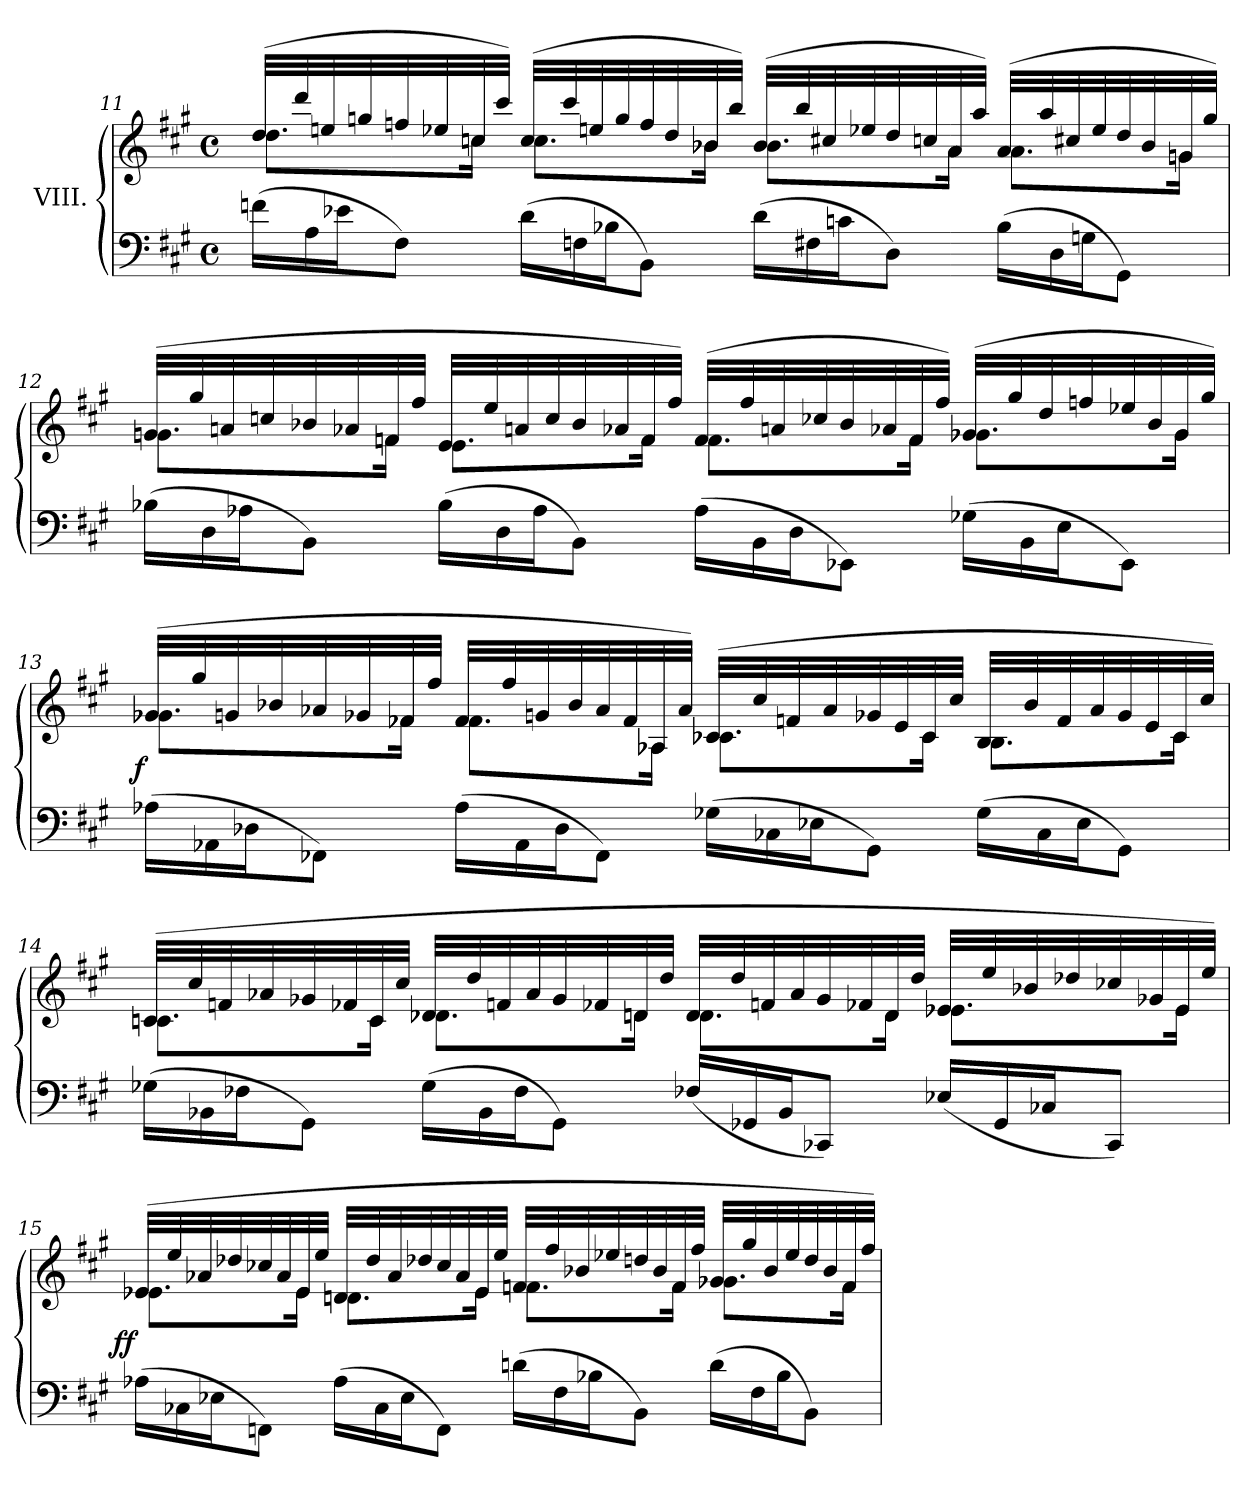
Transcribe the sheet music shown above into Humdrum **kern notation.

**kern	**kern	**dynam
*part1	*part1	*part1
*staff2	*staff1	*staff1/2
*I"VIII.	*	*
*clefF4	*clefG2	*
*k[f#c#g#]	*k[f#c#g#]	*
*f#:	*f#:	*
*M4/4	*M4/4	*
*met(c)	*met(c)	*
*Xtuplet	*	*
=11	=11	=11
*	*^	*
(>24fnLL	(>32ddLLL	8.ddL	.
.	32ddd!	.	.
24A	.	.	.
.	32een!	.	.
24e-XJ	.	.	.
.	32ggn!	.	.
8F#J)	32ffn!	.	.
.	32ee-X!	.	.
.	32ccn	16ccnJk	.
.	32ccc#!JJJ)	.	.
(>24dLL	(>32ccLLL	8.ccL	.
.	32ccc#!	.	.
24Fn	.	.	.
.	32een!	.	.
24B-XJ	.	.	.
.	32gg!	.	.
8BBJ)	32ff!	.	.
.	32dd!	.	.
.	32b-X	16b-XJk	.
.	32bb!JJJ)	.	.
(>24dLL	(>32b-LLL	8.b-L	.
.	32bb!	.	.
24F#X	.	.	.
.	32cc#X!	.	.
24cnJ	.	.	.
.	32ee-X!	.	.
8DJ)	32dd!	.	.
.	32ccn!	.	.
.	32a	16aJk	.
.	32aa!JJJ)	.	.
(>24B-LL	(>32aLLL	8.aL	.
.	32aa!	.	.
24D	.	.	.
.	32cc#X!	.	.
24GnJ	.	.	.
.	32ee-!	.	.
8GG#J)	32dd!	.	.
.	32b-!	.	.
.	32gn	16gnJk	.
.	32gg!JJJ)	.	.
=12	=12	=12	=12
(>24B-XLL	(>32gnLLL	8.gnL	.
.	32gg#!	.	.
24D	.	.	.
.	32an!	.	.
24A-XJ	.	.	.
.	32ccn!	.	.
8BBJ)	32b-X!	.	.
.	32a-X!	.	.
.	32fn	16fnJk	.
.	32ff#!JJJ	.	.
(>24B-LL	32eLLL	8.eL	.
.	32ee!	.	.
24D	.	.	.
.	32an!	.	.
24A-J	.	.	.
.	32cc!	.	.
8BBJ)	32b-!	.	.
.	32a-X!	.	.
.	32f	16fJk	.
.	32ff#!JJJ)	.	.
(>24A-\LL	(>32fLLL	8.fL	.
.	32ff#!	.	.
24BB	.	.	.
.	32an!	.	.
24DJ	.	.	.
.	32cc-X!	.	.
8EE-XJ)	32b-!	.	.
.	32a-X!	.	.
.	32f	16fJk	.
.	32ff#!JJJ)	.	.
(>24G-X\LL	(>32g-XLLL	8.g-XL	.
.	32gg#!	.	.
24BB	.	.	.
.	32dd!	.	.
24EJ	.	.	.
.	32ffn!	.	.
8EE-J)	32ee-X!	.	.
.	32b-!	.	.
.	32g-	16g-Jk	.
.	32gg#!JJJ)	.	.
=13	=13	=13	=13
!	!	!	!LO:DY:rj
(>24A-XLL	(>32g-XLLL	8.g-XL	f
.	32gg#!	.	.
24AA-X\	.	.	.
.	32gn!	.	.
24D-XJ	.	.	.
.	32b-X!	.	.
8FF-XJ)	32a-X!	.	.
.	32g-X!	.	.
.	32f-X	16f-XJk	.
.	32ff#!JJJ	.	.
(>24A-LL	32f-LLL	8.f-L	.
.	32ff#!	.	.
24AA-\	.	.	.
.	32gn!	.	.
24D-J	.	.	.
.	32b-!	.	.
8FF-J)	32a-!	.	.
.	32f-!	.	.
.	32A-X	16A-XJk	.
.	32a-!JJJ)	.	.
(>24G-XLL	(>32c-XLLL	8.c-XL	.
.	32cc#!	.	.
24C-X\	.	.	.
.	32fn!	.	.
24E-XJ	.	.	.
.	32a-!	.	.
8GG#J)	32g-X!	.	.
.	32e!	.	.
.	32c-	16c-Jk	.
.	32cc#!JJJ	.	.
(>24G-LL	32BLLL	8.BL	.
.	32b-!	.	.
24C-\	.	.	.
.	32f!	.	.
24E-J	.	.	.
.	32a-!	.	.
8GG#J)	32g-!	.	.
.	32e!	.	.
.	32c-	16c-Jk	.
.	32cc#!JJJ)	.	.
=14	=14	=14	=14
(>24G-X\LL	(>32cnLLL	8.cnL	.
.	32cc#!	.	.
24BB-X	.	.	.
.	32fn!	.	.
24F-XJ	.	.	.
.	32a-X!	.	.
8GG#J)	32g-X!	.	.
.	32f-X!	.	.
.	32c	16cJk	.
.	32cc#!JJJ	.	.
(>24G-\LL	32d-XLLL	8.d-XL	.
.	32dd!	.	.
24BB-	.	.	.
.	32fn!	.	.
24F-J	.	.	.
.	32a-!	.	.
8GG#J)	32g-!	.	.
.	32f-X!	.	.
.	32dn	16dnJk	.
.	32dd!JJJ	.	.
(<24F-X/LL	32dLLL	8.dL	.
.	32dd!	.	.
24GG-X	.	.	.
.	32fn!	.	.
24BB-J	.	.	.
.	32a-!	.	.
8CC-XJ)	32g-!	.	.
.	32f-X!	.	.
.	32d	16dJk	.
.	32dd!JJJ	.	.
(<24E-X/LL	32e-XLLL	8.e-XL	.
.	32ee!	.	.
24GG-	.	.	.
.	32b-X!	.	.
24C-XJ	.	.	.
.	32dd-X!	.	.
8CC-J)	32cc-X!	.	.
.	32g-X!	.	.
.	32e-	16e-Jk	.
.	32ee!JJJ)	.	.
=15	=15	=15	=15
!	!	!	!LO:DY:rj
(>24A-X\LL	(>32e-XLLL	8.e-XL	ff
.	32ee!	.	.
24C-X	.	.	.
.	32a-X!	.	.
24E-XJ	.	.	.
.	32dd-X!	.	.
8FFnJ)	32cc-X!	.	.
.	32a-!	.	.
.	32e-	16e-Jk	.
.	32ee!JJJ	.	.
(>24A-\LL	32dnLLL	8.dnL	.
.	32dd-!	.	.
24C-	.	.	.
.	32a-!	.	.
24E-J	.	.	.
.	32dd-X!	.	.
8FFJ)	32cc-!	.	.
.	32a-!	.	.
.	32e-	16e-Jk	.
.	32ee!JJJ	.	.
(>24dn\LL	32fnLLL	8.fnL	.
.	32ff#!	.	.
24F#	.	.	.
.	32b-X!	.	.
24B-XJ	.	.	.
.	32ee-X!	.	.
8BBJ)	32ddn!	.	.
.	32b-!	.	.
.	32f	16fJk	.
.	32ff#!JJJ	.	.
(>24d\LL	32g-XLLL	8.g-XL	.
.	32gg#!	.	.
24F#	.	.	.
.	32b-!	.	.
24B-J	.	.	.
.	32ee-!	.	.
8BBJ)	32dd!	.	.
.	32b-!	.	.
.	32f	16fJk	.
.	32ff#!JJJ)	.	.
*	*v	*v	*
=	=	=
*-	*-	*-
